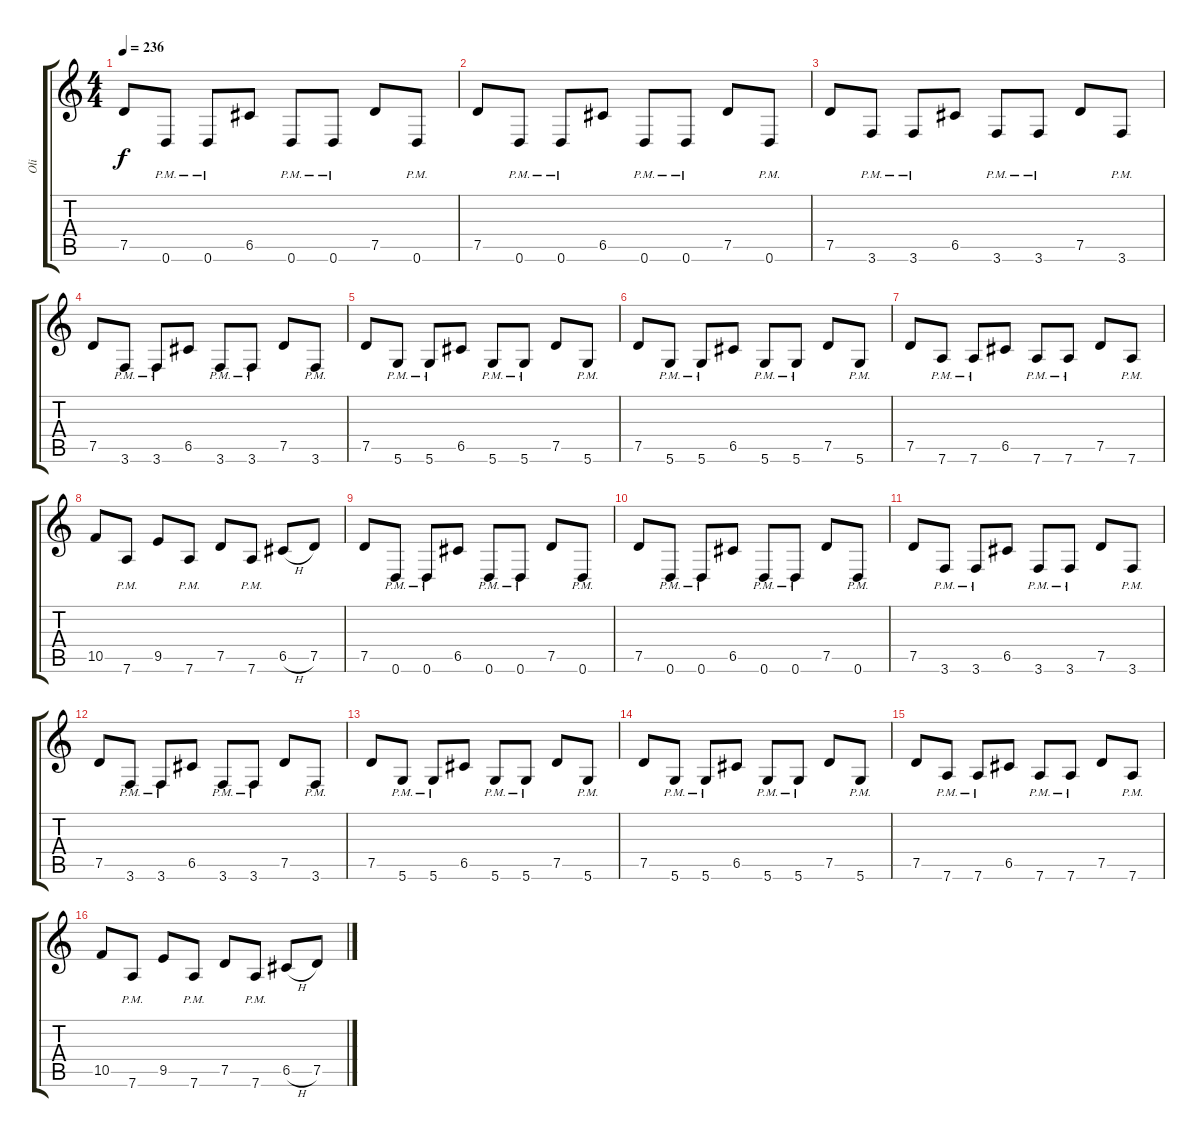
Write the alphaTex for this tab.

\track ("Oli" "Oli") {instrument distortionguitar}
\staff {score tabs}
\tuning (D4 A3 F3 C3 G2 D2) {hide}
\ts (4 4)
\tempo 236
\clef g2
\ks c
7.5.8{dy f} 0.6{pm}.8 0.6{pm}.8 6.5.8 0.6{pm}.8 0.6{pm}.8 7.5.8 0.6{pm}.8 |
7.5.8 0.6{pm}.8 0.6{pm}.8 6.5.8 0.6{pm}.8 0.6{pm}.8 7.5.8 0.6{pm}.8 |
7.5.8 3.6{pm}.8 3.6{pm}.8 6.5.8 3.6{pm}.8 3.6{pm}.8 7.5.8 3.6{pm}.8 |
7.5.8 3.6{pm}.8 3.6{pm}.8 6.5.8 3.6{pm}.8 3.6{pm}.8 7.5.8 3.6{pm}.8 |
7.5.8 5.6{pm}.8 5.6{pm}.8 6.5.8 5.6{pm}.8 5.6{pm}.8 7.5.8 5.6{pm}.8 |
7.5.8 5.6{pm}.8 5.6{pm}.8 6.5.8 5.6{pm}.8 5.6{pm}.8 7.5.8 5.6{pm}.8 |
7.5.8 7.6{pm}.8 7.6{pm}.8 6.5.8 7.6{pm}.8 7.6{pm}.8 7.5.8 7.6{pm}.8 |
10.5.8 7.6{pm}.8 9.5.8 7.6{pm}.8 7.5.8 7.6{pm}.8 6.5{h}.8 7.5.8 |
7.5.8 0.6{pm}.8 0.6{pm}.8 6.5.8 0.6{pm}.8 0.6{pm}.8 7.5.8 0.6{pm}.8 |
7.5.8 0.6{pm}.8 0.6{pm}.8 6.5.8 0.6{pm}.8 0.6{pm}.8 7.5.8 0.6{pm}.8 |
7.5.8 3.6{pm}.8 3.6{pm}.8 6.5.8 3.6{pm}.8 3.6{pm}.8 7.5.8 3.6{pm}.8 |
7.5.8 3.6{pm}.8 3.6{pm}.8 6.5.8 3.6{pm}.8 3.6{pm}.8 7.5.8 3.6{pm}.8 |
7.5.8 5.6{pm}.8 5.6{pm}.8 6.5.8 5.6{pm}.8 5.6{pm}.8 7.5.8 5.6{pm}.8 |
7.5.8 5.6{pm}.8 5.6{pm}.8 6.5.8 5.6{pm}.8 5.6{pm}.8 7.5.8 5.6{pm}.8 |
7.5.8 7.6{pm}.8 7.6{pm}.8 6.5.8 7.6{pm}.8 7.6{pm}.8 7.5.8 7.6{pm}.8 |
10.5.8 7.6{pm}.8 9.5.8 7.6{pm}.8 7.5.8 7.6{pm}.8 6.5{h}.8 7.5.8
